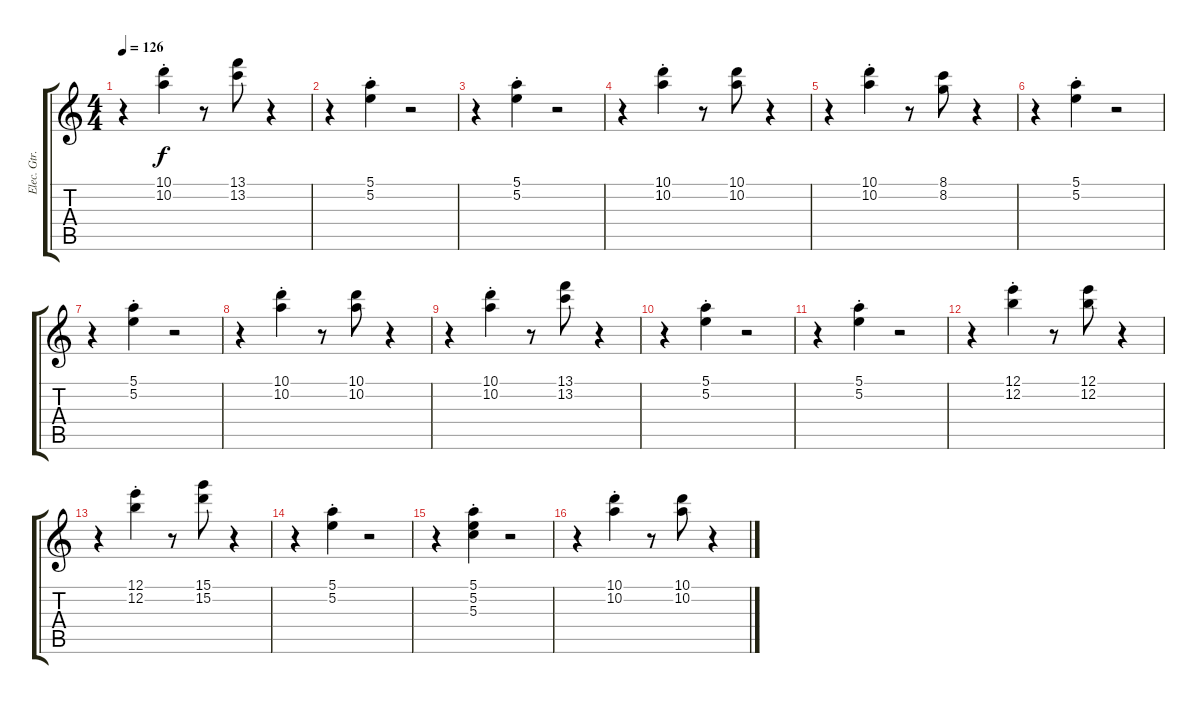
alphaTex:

\track ("Elec. Gtr. 3" "Elec. Gtr.") {instrument electricguitarclean}
\staff {score tabs}
\tuning (E4 B3 G3 D3 A2 E2) {hide}
\ts (4 4)
\tempo 126
\clef g2
\ks c
r.4{dy f} (10.1{st} 10.2{st}).4 r.8 (13.1 13.2).8 r.4 |
r.4 (5.1{st} 5.2{st}).4 r.2 |
r.4 (5.1{st} 5.2{st}).4 r.2 |
r.4 (10.1{st} 10.2{st}).4 r.8 (10.1 10.2).8 r.4 |
r.4 (10.1{st} 10.2{st}).4 r.8 (8.1 8.2).8 r.4 |
r.4 (5.1{st} 5.2{st}).4 r.2 |
r.4 (5.1{st} 5.2{st}).4 r.2 |
r.4 (10.1{st} 10.2{st}).4 r.8 (10.1 10.2).8 r.4 |
r.4 (10.1{st} 10.2{st}).4 r.8 (13.1 13.2).8 r.4 |
r.4 (5.1{st} 5.2{st}).4 r.2 |
r.4 (5.1{st} 5.2{st}).4 r.2 |
r.4 (12.1{st} 12.2{st}).4 r.8 (12.1 12.2).8 r.4 |
r.4 (12.1{st} 12.2{st}).4 r.8 (15.1 15.2).8 r.4 |
r.4 (5.1{st} 5.2{st}).4 r.2 |
r.4 (5.1{st} 5.2{st} 5.3{st}).4 r.2 |
r.4 (10.1{st} 10.2{st}).4 r.8 (10.1 10.2).8 r.4
